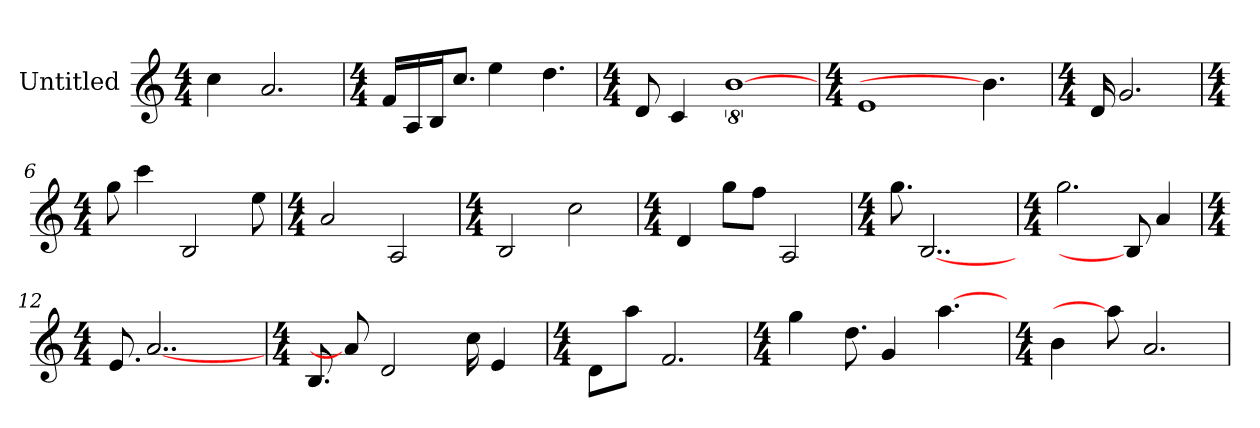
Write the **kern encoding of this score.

**kern
*part1
*staff1
*I"Untitled
*k[]
*C:
*M4/4
=1
4cc
!LO:N:vis=2.
2a
=2
*k[]
*C:
*M4/4
16fLL
16AJ
16BK
!LO:N:vis=8.
8ccJ
4ee
!LO:N:vis=4.
4dd
=3
*k[]
*C:
*M4/4
8d
4c
[8%5b
=4
*k[]
*C:
*M4/4
1e
4.b]
=5
*k[]
*C:
*M4/4
16d
!LO:N:vis=2.
2g
=6
*k[]
*C:
*M4/4
8gg
4ccc
2B
8ee
=7
*k[]
*C:
*M4/4
2a
2A
=8
*k[]
*C:
*M4/4
2B
2cc
=9
*k[]
*C:
*M4/4
4d
8ggL
8ffJ
2A
=10
*k[]
*C:
*M4/4
!LO:N:vis=8.
8gg
[2..B
=11
*k[]
*C:
*M4/4
!LO:N:vis=2.
2gg
8B]
4a
=12
*k[]
*C:
*M4/4
!LO:N:vis=8.
8e
[2..a
=13
*k[]
*C:
*M4/4
!LO:N:vis=8.
8B
8a]
2d
16cc
4e
=14
*k[]
*C:
*M4/4
8dL
8aaJ
!LO:N:vis=2.
2f
=15
*k[]
*C:
*M4/4
4gg
!LO:N:vis=8.
8dd
4g
[4.aa
=16
*k[]
*C:
*M4/4
4b
8aa]
!LO:N:vis=2.
2a
=
*-
